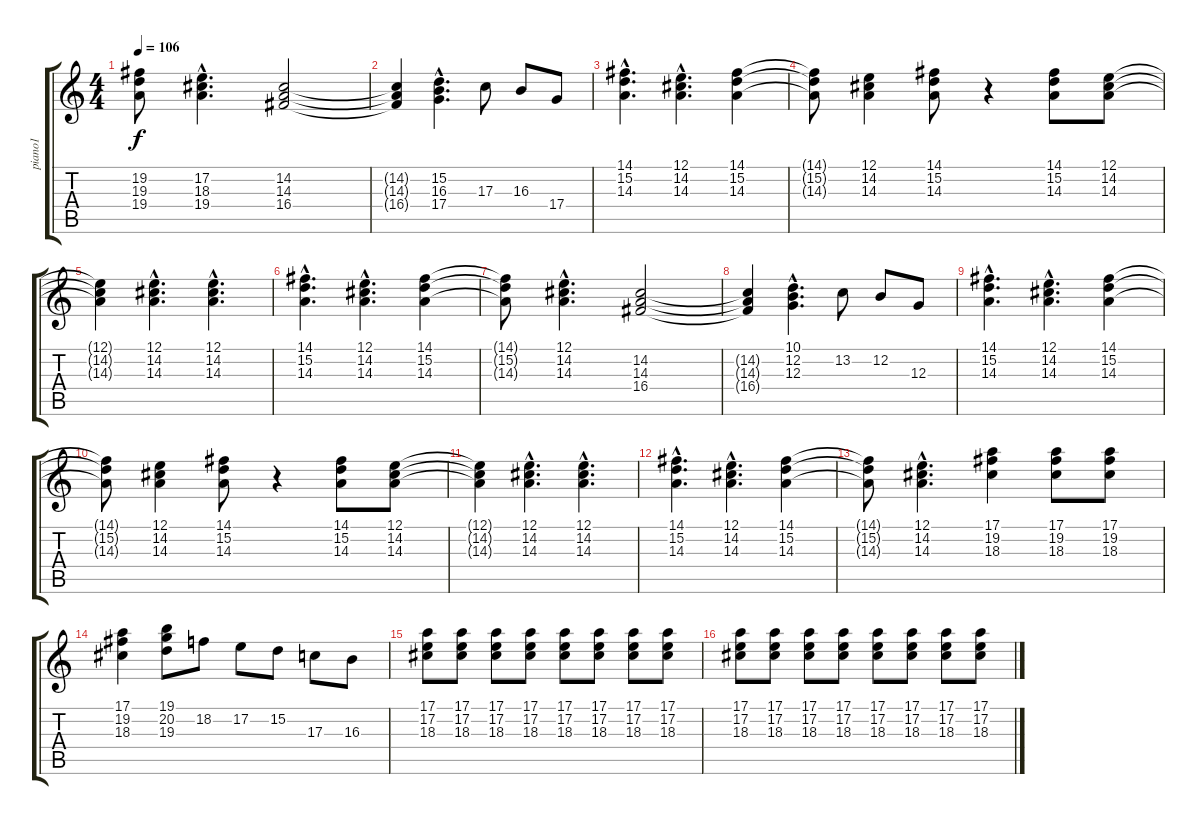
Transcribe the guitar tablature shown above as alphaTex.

\track ("piano1" "piano1") {instrument brightacousticpiano}
\staff {score tabs}
\tuning (E4 B3 G3 D3 A2 E2) {hide}
\ts (4 4)
\tempo 106
\clef g2
\ks c
(19.2{t} 19.3{t} 19.4{t}).8{dy f} (17.2{hac} 18.3{hac} 19.4{hac}).4{d} (14.2 14.3 16.4).2 |
(14.2{t} 14.3{t} 16.4{t}).4 (15.2{hac} 16.3{hac} 17.4{hac}).4{d} 17.3.8 16.3.8 17.4.8 |
(14.1{hac} 15.2{hac} 14.3{hac}).4{d} (12.1{hac} 14.2{hac} 14.3{hac}).4{d volume 12} (14.1 15.2 14.3).4{volume 12} |
(14.1{t} 15.2{t} 14.3{t}).8 (12.1 14.2 14.3).4 (14.1 15.2 14.3).8 r.4 (14.1 15.2 14.3).8{volume 12} (12.1 14.2 14.3).8 |
(12.1{t} 14.2{t} 14.3{t}).4 (12.1{hac} 14.2{hac} 14.3{hac}).4{d} (12.1{hac} 14.2{hac} 14.3{hac}).4{d} |
(14.1{hac} 15.2{hac} 14.3{hac}).4{d} (12.1{hac} 14.2{hac} 14.3{hac}).4{d} (14.1 15.2 14.3).4 |
(14.1{t} 15.2{t} 14.3{t}).8 (12.1{hac} 14.2{hac} 14.3{hac}).4{d} (14.2 14.3 16.4).2 |
(14.2{t} 14.3{t} 16.4{t}).4 (10.1{hac} 12.2{hac} 12.3{hac}).4{d} 13.2.8 12.2.8 12.3.8 |
(14.1{hac} 15.2{hac} 14.3{hac}).4{d volume 13} (12.1{hac} 14.2{hac} 14.3{hac}).4{d} (14.1 15.2 14.3).4{volume 13} |
(14.1{t} 15.2{t} 14.3{t}).8 (12.1 14.2 14.3).4 (14.1 15.2 14.3).8 r.4 (14.1 15.2 14.3).8 (12.1 14.2 14.3).8 |
(12.1{t} 14.2{t} 14.3{t}).4 (12.1{hac} 14.2{hac} 14.3{hac}).4{d} (12.1{hac} 14.2{hac} 14.3{hac}).4{d} |
(14.1{hac} 15.2{hac} 14.3{hac}).4{d} (12.1{hac} 14.2{hac} 14.3{hac}).4{d} (14.1 15.2 14.3).4 |
(14.1{t} 15.2{t} 14.3{t}).8 (12.1{hac} 14.2{hac} 14.3{hac}).4{d} (17.1 19.2 18.3).4 (17.1 19.2 18.3).8 (17.1 19.2 18.3).8 |
(17.1 19.2 18.3).4 (19.1 20.2 19.3).8 18.2.8 17.2.8 15.2.8 17.3.8 16.3.8 |
(17.1 17.2 18.3).8 (17.1 17.2 18.3).8{volume 15} (17.1 17.2 18.3).8 (17.1 17.2 18.3).8 (17.1 17.2 18.3).8{volume 15} (17.1 17.2 18.3).8 (17.1 17.2 18.3).8 (17.1 17.2 18.3).8{volume 15} |
(17.1 17.2 18.3).8 (17.1 17.2 18.3).8 (17.1 17.2 18.3).8 (17.1 17.2 18.3).8 (17.1 17.2 18.3).8 (17.1 17.2 18.3).8 (17.1 17.2 18.3).8 (17.1 17.2 18.3).8
